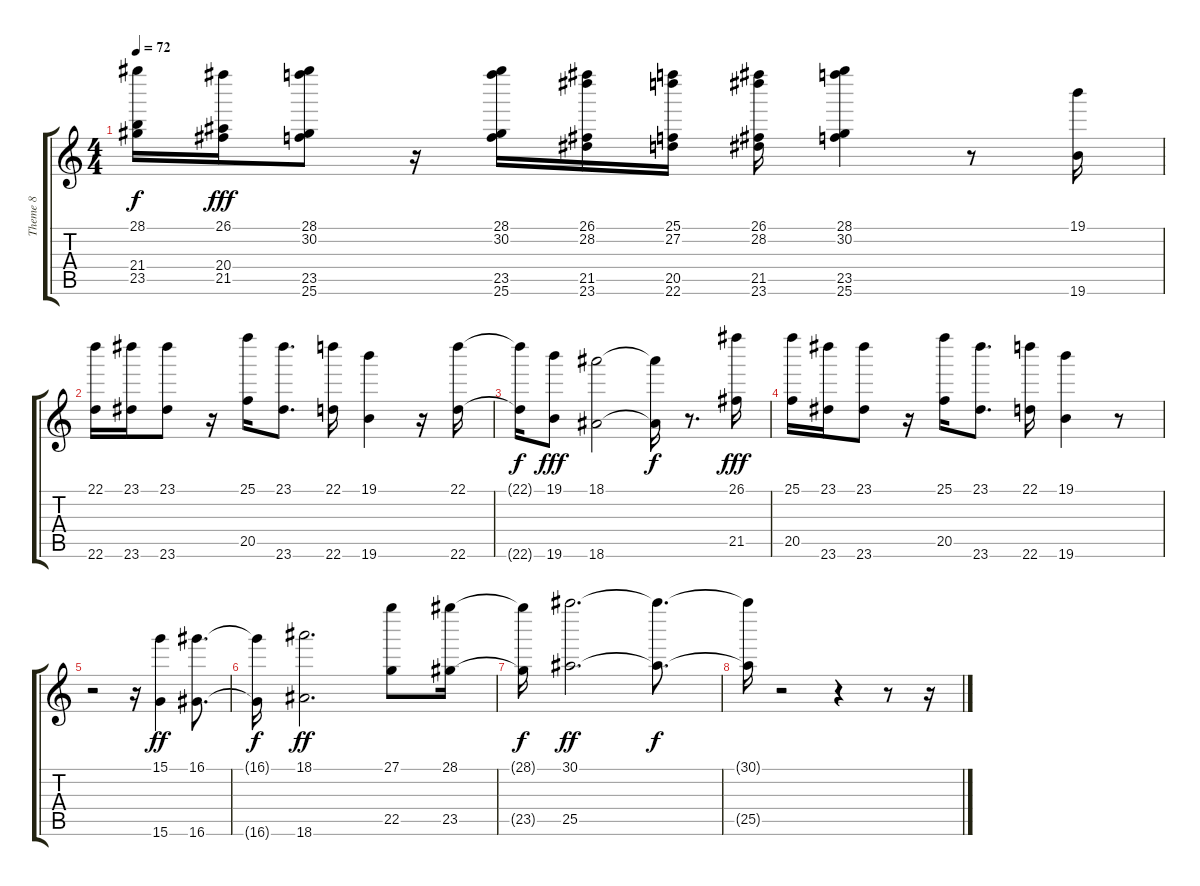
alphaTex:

\track ("Theme 8" "Theme 8") {instrument acousticguitarsteel}
\staff {score tabs}
\tuning (E4 B3 G3 D3 A2 E2) {hide}
\ts (4 4)
\tempo 72
\clef g2
\ks c
(28.1{t} 21.4{t} 23.5{t}).16{dy f} (26.1 20.4 21.5).16{dy fff} (28.1 30.2 23.5 25.6).8 r.16 (28.1 30.2 23.5 25.6).16 (26.1 28.2 21.5 23.6).16 (25.1 27.2 20.5 22.6).16 (26.1 28.2 21.5 23.6).16 (28.1 30.2 23.5 25.6).4 r.8 (19.1 19.6).16 |
(22.1 22.6).16 (23.1 23.6).16 (23.1 23.6).8 r.16 (25.1 20.5).16 (23.1 23.6).8{d} (22.1 22.6).16 (19.1 19.6).4 r.16 (22.1 22.6).16 |
(22.1{t} 22.6{t}).16{dy f} (19.1 19.6).8{dy fff} (18.1 18.6).2 (18.1{t} 18.6{t}).16{dy f} r.8{d} (26.1 21.5).16{dy fff} |
(25.1 20.5).16 (23.1 23.6).16 (23.1 23.6).8 r.16 (25.1 20.5).16 (23.1 23.6).8{d} (22.1 22.6).16 (19.1 19.6).4 r.8 |
r.2 r.16 (15.1 15.6).4{dy ff} (16.1 16.6).8{d} |
(16.1{t} 16.6{t}).16{dy f} (18.1 18.6).2{d dy ff} (27.1 22.5).8 (28.1 23.5).16 |
(28.1{t} 23.5{t}).16{dy f} (30.1 25.5).2{d dy ff} (30.1{t} 25.5{t}).8{d dy f} |
(30.1{t} 25.5{t}).16 r.2 r.4 r.8 r.16
